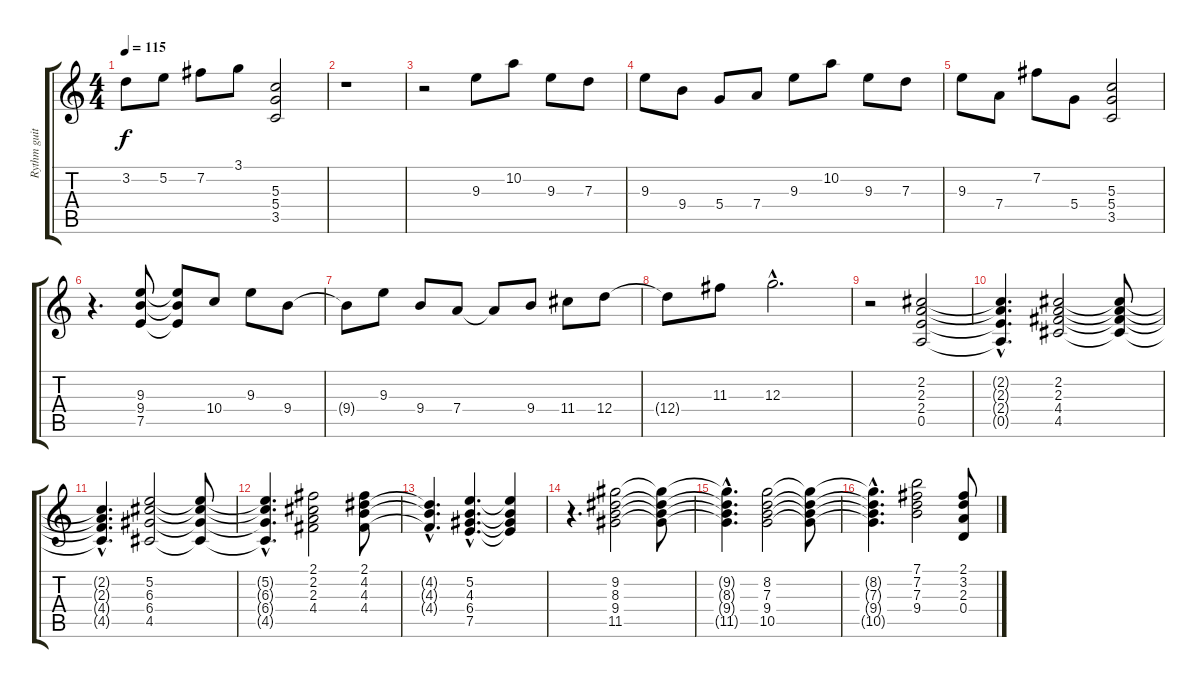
\track ("Rythm guitar" "Rythm guit") {instrument electricguitarclean}
\staff {score tabs}
\tuning (E4 B3 G3 D3 A2 E2) {hide}
\ts (4 4)
\tempo 115
\clef g2
\ks c
3.2.8{dy f} 5.2.8 7.2.8 3.1.8 (5.3 5.4 3.5).2 |
r.1 |
r.2 9.3.8 10.2.8 9.3.8 7.3.8 |
9.3.8 9.4.8 5.4.8 7.4.8 9.3.8 10.2.8 9.3.8 7.3.8 |
9.3.8 7.4.8 7.2.8 5.4.8 (5.3 5.4 3.5).2 |
r.4{d} (9.3 9.4 7.5).8 (9.3{t} 9.4{t} 7.5{t}).8 10.4.8 9.3.8 9.4.8 |
9.4{t}.8 9.3.8 9.4.8 7.4.8 7.4{t}.8 9.4.8 11.4.8 12.4.8 |
12.4{t}.8 11.3.8 12.3{hac}.2{d} |
r.2 (2.2 2.3 2.4 0.5).2 |
(2.2{hac t} 2.3{hac t} 2.4{hac t} 0.5{hac t}).4{d} (2.2 2.3 4.4 4.5).2 (2.2{t} 2.3{t} 4.4{t} 4.5{t}).8 |
(2.2{hac t} 2.3{hac t} 4.4{hac t} 4.5{hac t}).4{d} (5.2 6.3 6.4 4.5).2 (5.2{t} 6.3{t} 6.4{t} 4.5{t}).8 |
(5.2{hac t} 6.3{hac t} 6.4{hac t} 4.5{hac t}).4{d} (2.1 2.2 2.3 4.4).2 (2.1 4.2 4.3 4.4).8 |
(4.2{hac t} 4.3{hac t} 4.4{hac t}).4{d} (5.2{hac} 4.3{hac} 6.4{hac} 7.5{hac}).4{d} (5.2{t} 4.3{t} 6.4{t} 7.5{t}).4 |
r.4{d} (9.2 8.3 9.4 11.5).2 (9.2{t} 8.3{t} 9.4{t} 11.5{t}).8 |
(9.2{hac t} 8.3{hac t} 9.4{hac t} 11.5{hac t}).4{d} (8.2 7.3 9.4 10.5).2 (8.2{t} 7.3{t} 9.4{t} 10.5{t}).8 |
(8.2{hac t} 7.3{hac t} 9.4{hac t} 10.5{hac t}).4{d} (7.1 7.2 7.3 9.4).2 (2.1 3.2 2.3 0.4).8
